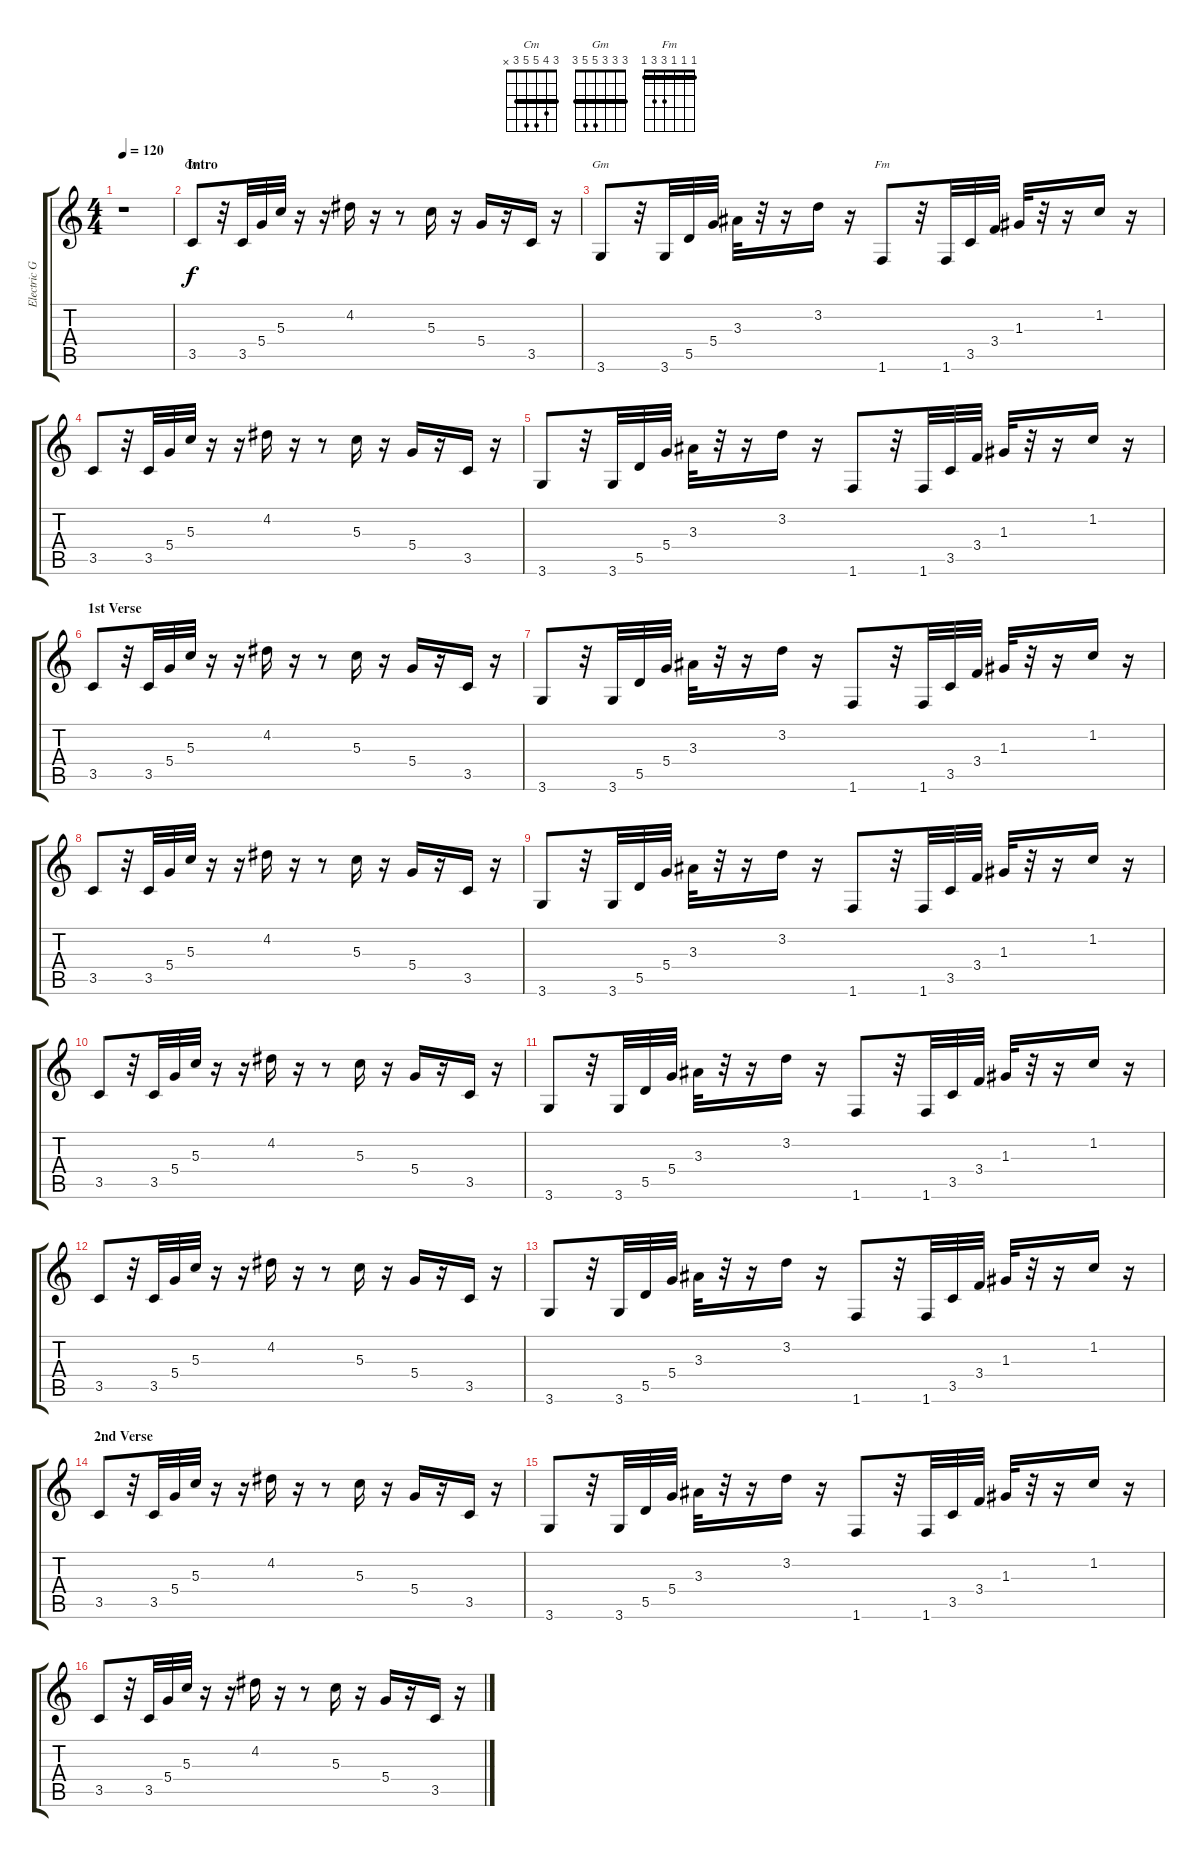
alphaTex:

\track ("Electric Guitar (1) - John Frusciante" "Electric G") {instrument electricguitarmuted}
\staff {score tabs}
\tuning (E4 B3 G3 D3 A2 E2) {hide}
\chord ("Cm" 3 4 5 5 3 x) {barre 3}
\chord ("Gm" 3 3 3 5 5 3) {barre 3}
\chord ("Fm" 1 1 1 3 3 1) {barre 1}
\ts (4 4)
\tempo 120
\clef g2
\ks c
r.1{dy f instrument electricguitarmuted} |
\section ("" "Intro")
3.5.8{ch "Cm"} r.32 3.5.32 5.4.32 5.3.32 r.16 r.16 4.2.16 r.16 r.8 5.3.16 r.16 5.4.16 r.16 3.5.16 r.16 |
3.6.8{ch "Gm"} r.32 3.6.32 5.5.32 5.4.32 3.3.32 r.32 r.16 3.2.16 r.16 1.6.8{ch "Fm"} r.32 1.6.32 3.5.32 3.4.32 1.3.32 r.32 r.16 1.2.16 r.16 |
3.5.8 r.32 3.5.32 5.4.32 5.3.32 r.16 r.16 4.2.16 r.16 r.8 5.3.16 r.16 5.4.16 r.16 3.5.16 r.16 |
3.6.8 r.32 3.6.32 5.5.32 5.4.32 3.3.32 r.32 r.16 3.2.16 r.16 1.6.8 r.32 1.6.32 3.5.32 3.4.32 1.3.32 r.32 r.16 1.2.16 r.16 |
\section ("" "1st Verse")
3.5.8 r.32 3.5.32 5.4.32 5.3.32 r.16 r.16 4.2.16 r.16 r.8 5.3.16 r.16 5.4.16 r.16 3.5.16 r.16 |
3.6.8 r.32 3.6.32 5.5.32 5.4.32 3.3.32 r.32 r.16 3.2.16 r.16 1.6.8 r.32 1.6.32 3.5.32 3.4.32 1.3.32 r.32 r.16 1.2.16 r.16 |
3.5.8 r.32 3.5.32 5.4.32 5.3.32 r.16 r.16 4.2.16 r.16 r.8 5.3.16 r.16 5.4.16 r.16 3.5.16 r.16 |
3.6.8 r.32 3.6.32 5.5.32 5.4.32 3.3.32 r.32 r.16 3.2.16 r.16 1.6.8 r.32 1.6.32 3.5.32 3.4.32 1.3.32 r.32 r.16 1.2.16 r.16 |
3.5.8 r.32 3.5.32 5.4.32 5.3.32 r.16 r.16 4.2.16 r.16 r.8 5.3.16 r.16 5.4.16 r.16 3.5.16 r.16 |
3.6.8 r.32 3.6.32 5.5.32 5.4.32 3.3.32 r.32 r.16 3.2.16 r.16 1.6.8 r.32 1.6.32 3.5.32 3.4.32 1.3.32 r.32 r.16 1.2.16 r.16 |
3.5.8 r.32 3.5.32 5.4.32 5.3.32 r.16 r.16 4.2.16 r.16 r.8 5.3.16 r.16 5.4.16 r.16 3.5.16 r.16 |
3.6.8 r.32 3.6.32 5.5.32 5.4.32 3.3.32 r.32 r.16 3.2.16 r.16 1.6.8 r.32 1.6.32 3.5.32 3.4.32 1.3.32 r.32 r.16 1.2.16 r.16 |
\section ("" "2nd Verse")
3.5.8 r.32 3.5.32 5.4.32 5.3.32 r.16 r.16 4.2.16 r.16 r.8 5.3.16 r.16 5.4.16 r.16 3.5.16 r.16 |
3.6.8 r.32 3.6.32 5.5.32 5.4.32 3.3.32 r.32 r.16 3.2.16 r.16 1.6.8 r.32 1.6.32 3.5.32 3.4.32 1.3.32 r.32 r.16 1.2.16 r.16 |
3.5.8 r.32 3.5.32 5.4.32 5.3.32 r.16 r.16 4.2.16 r.16 r.8 5.3.16 r.16 5.4.16 r.16 3.5.16 r.16
